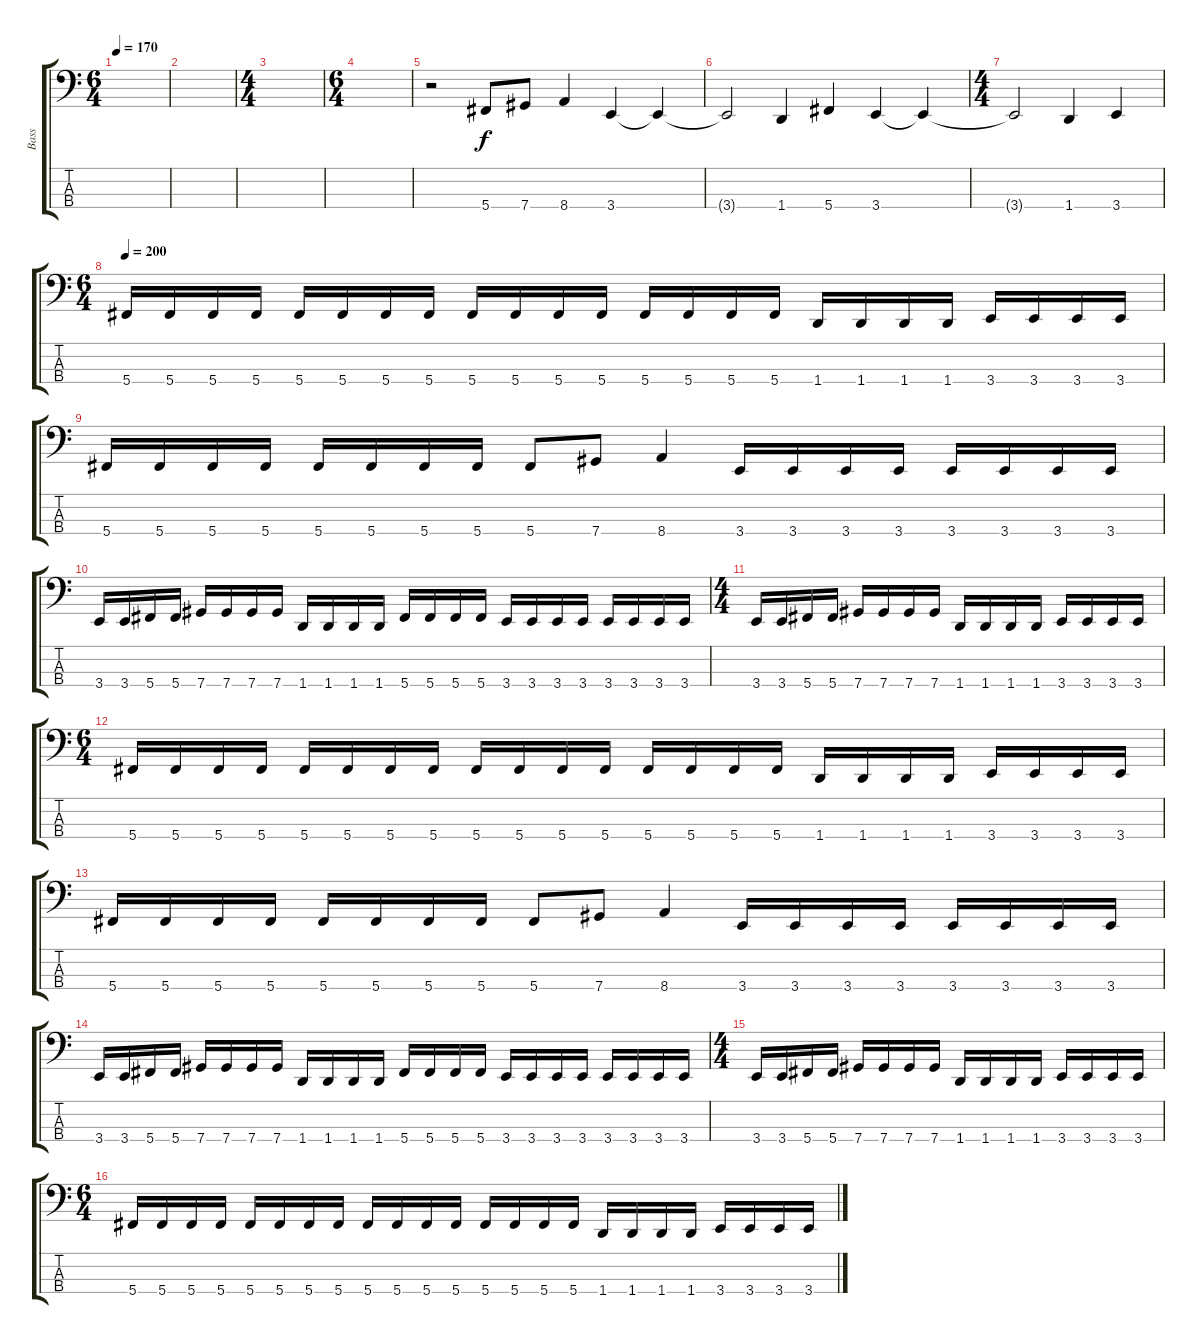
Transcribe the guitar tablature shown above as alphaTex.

\track ("Bass" "Bass") {instrument electricbasspick}
\staff {score tabs}
\tuning (E2 B1 Gb1 Db1) {hide}
\ts (6 4)
\tempo 170
\clef f4
\ks c
|
|
\ts (4 4)
|
\ts (6 4)
|
r.2 5.4.8 7.4.8 8.4.4 3.4.4 3.4{t}.4 |
3.4{t}.2 1.4.4 5.4.4 3.4.4 3.4{t}.4 |
\ts (4 4)
3.4{t}.2 1.4.4 3.4.4 |
\ts (6 4)
\tempo 200
5.4.16 5.4.16 5.4.16 5.4.16 5.4.16 5.4.16 5.4.16 5.4.16 5.4.16 5.4.16 5.4.16 5.4.16 5.4.16 5.4.16 5.4.16 5.4.16 1.4.16 1.4.16 1.4.16 1.4.16 3.4.16 3.4.16 3.4.16 3.4.16 |
5.4.16 5.4.16 5.4.16 5.4.16 5.4.16 5.4.16 5.4.16 5.4.16 5.4.8 7.4.8 8.4.4 3.4.16 3.4.16 3.4.16 3.4.16 3.4.16 3.4.16 3.4.16 3.4.16 |
3.4.16 3.4.16 5.4.16 5.4.16 7.4.16 7.4.16 7.4.16 7.4.16 1.4.16 1.4.16 1.4.16 1.4.16 5.4.16 5.4.16 5.4.16 5.4.16 3.4.16 3.4.16 3.4.16 3.4.16 3.4.16 3.4.16 3.4.16 3.4.16 |
\ts (4 4)
3.4.16 3.4.16 5.4.16 5.4.16 7.4.16 7.4.16 7.4.16 7.4.16 1.4.16 1.4.16 1.4.16 1.4.16 3.4.16 3.4.16 3.4.16 3.4.16 |
\ts (6 4)
5.4.16 5.4.16 5.4.16 5.4.16 5.4.16 5.4.16 5.4.16 5.4.16 5.4.16 5.4.16 5.4.16 5.4.16 5.4.16 5.4.16 5.4.16 5.4.16 1.4.16 1.4.16 1.4.16 1.4.16 3.4.16 3.4.16 3.4.16 3.4.16 |
5.4.16 5.4.16 5.4.16 5.4.16 5.4.16 5.4.16 5.4.16 5.4.16 5.4.8 7.4.8 8.4.4 3.4.16 3.4.16 3.4.16 3.4.16 3.4.16 3.4.16 3.4.16 3.4.16 |
3.4.16 3.4.16 5.4.16 5.4.16 7.4.16 7.4.16 7.4.16 7.4.16 1.4.16 1.4.16 1.4.16 1.4.16 5.4.16 5.4.16 5.4.16 5.4.16 3.4.16 3.4.16 3.4.16 3.4.16 3.4.16 3.4.16 3.4.16 3.4.16 |
\ts (4 4)
3.4.16 3.4.16 5.4.16 5.4.16 7.4.16 7.4.16 7.4.16 7.4.16 1.4.16 1.4.16 1.4.16 1.4.16 3.4.16 3.4.16 3.4.16 3.4.16 |
\ts (6 4)
5.4.16 5.4.16 5.4.16 5.4.16 5.4.16 5.4.16 5.4.16 5.4.16 5.4.16 5.4.16 5.4.16 5.4.16 5.4.16 5.4.16 5.4.16 5.4.16 1.4.16 1.4.16 1.4.16 1.4.16 3.4.16 3.4.16 3.4.16 3.4.16
